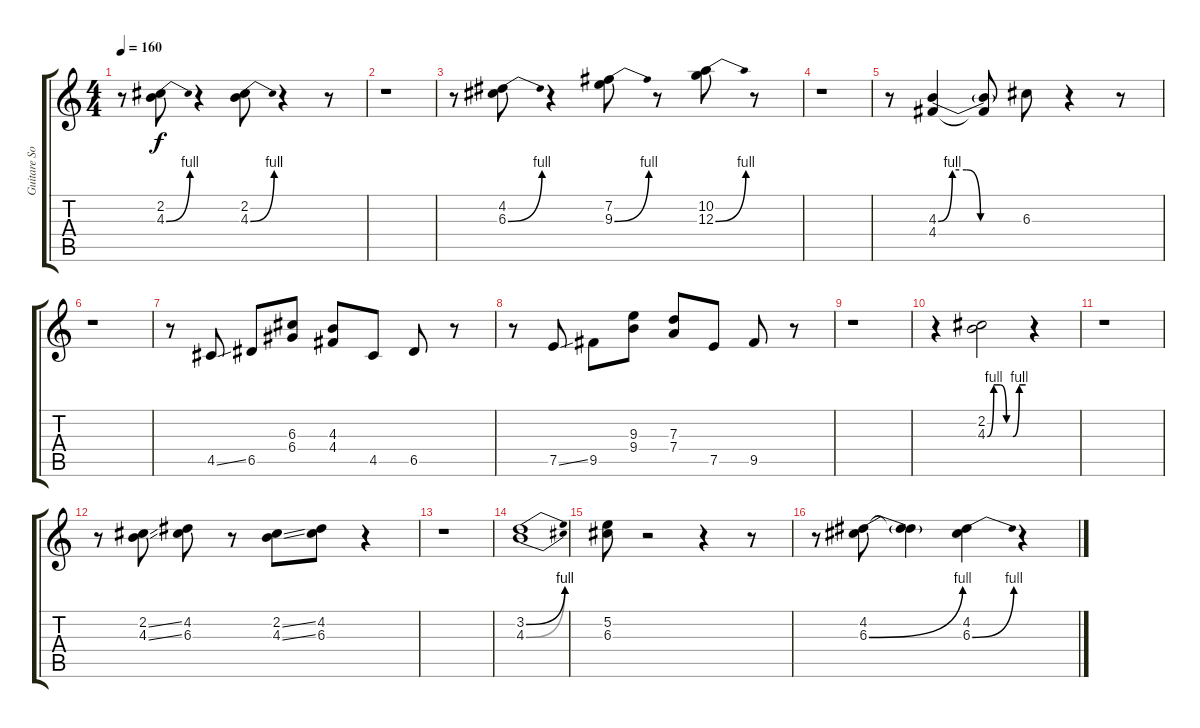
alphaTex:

\track ("Guitare Solo" "Guitare So") {instrument overdrivenguitar}
\staff {score tabs}
\tuning (E4 B3 G3 D3 A2 E2) {hide}
\ts (4 4)
\tempo 160
\clef g2
\ks c
r.8{dy f} (2.2 4.3{be (bend 0 0 60 4)}).8 r.4 (2.2 4.3{be (bend 0 0 60 4)}).8 r.4 r.8 |
r.1 |
r.8 (4.2 6.3{be (bend 0 0 60 4)}).8 r.4 (7.2 9.3{be (bend 0 0 60 4)}).8 r.8 (10.2 12.3{be (bend 0 0 60 4)}).8 r.8 |
r.1 |
r.8 (4.3{be (custom 0 0 10 4 20 4 30 0 60 0)} 4.4).4 (4.3{t} 4.4{t}).8 6.3.8 r.4 r.8 |
r.1 |
r.8 4.5{ss}.8 6.5.8 (6.3 6.4).8 (4.3 4.4).8 4.5.8 6.5.8 r.8 |
r.8 7.5{ss}.8 9.5.8 (9.3 9.4).8 (7.3 7.4).8 7.5.8 9.5.8 r.8 |
r.1 |
r.4 (2.2 4.3{be (custom 0 0 10 4 20 4 30 0 40 0 50 4 60 4)}).2 r.4 |
r.1 |
r.8 (2.2{ss} 4.3{ss}).8 (4.2 6.3).8 r.8 (2.2{ss} 4.3{ss}).8 (4.2 6.3).8 r.4 |
r.1 |
(3.2{be (bend 0 0 60 4)} 4.3{be (bend 0 0 60 4)}).1 |
(5.2 6.3).8 r.2 r.4 r.8 |
r.8 (4.2 6.3{be (bend 0 0 60 4)}).8 (4.2{t} 6.3{t}).4 (4.2 6.3{be (bend 0 0 60 4)}).4 r.4
